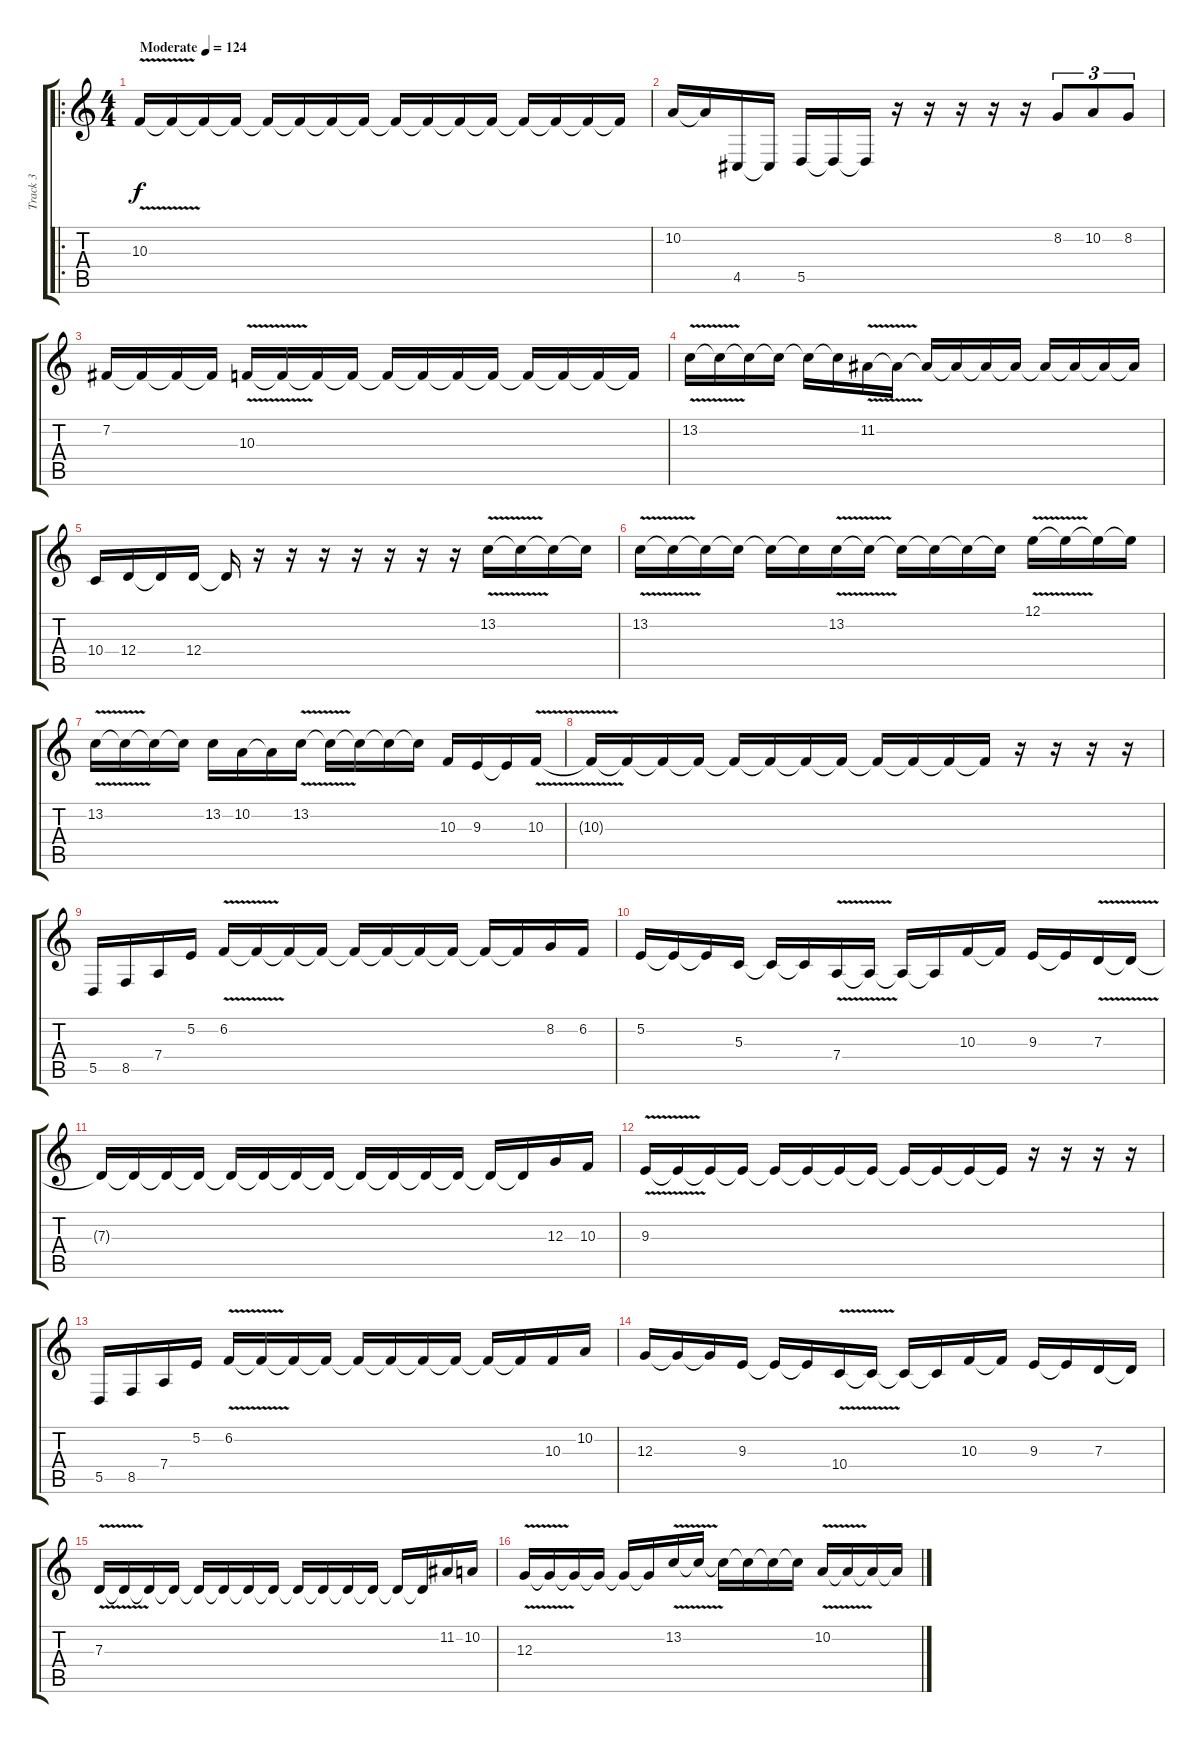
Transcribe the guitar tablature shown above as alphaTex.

\track ("Track 3" "Track 3") {instrument lead5charang}
\staff {score tabs}
\tuning (E4 B3 G3 D3 A2 E2) {hide}
\ro
\ts (4 4)
\tempo (124 "Moderate")
\clef g2
\ks c
10.3{v}.16{dy f instrument lead5charang} 10.3{t}.16 10.3{t}.16 10.3{t}.16 10.3{t}.16 10.3{t}.16 10.3{t}.16 10.3{t}.16 10.3{t}.16 10.3{t}.16 10.3{t}.16 10.3{t}.16 10.3{t}.16 10.3{t}.16 10.3{t}.16 10.3{t}.16 |
10.2.16 10.2{t}.16 4.5.16 4.5{t}.16 5.5.16 5.5{t}.16 5.5{t}.16 r.16 r.16 r.16 r.16 r.16 8.2.8{tu (3 2)} 10.2.8{tu (3 2)} 8.2.8{tu (3 2)} |
7.2.16 7.2{t}.16 7.2{t}.16 7.2{t}.16 10.3{v}.16 10.3{t}.16 10.3{t}.16 10.3{t}.16 10.3{t}.16 10.3{t}.16 10.3{t}.16 10.3{t}.16 10.3{t}.16 10.3{t}.16 10.3{t}.16 10.3{t}.16 |
13.2{v}.16 13.2{t}.16 13.2{t}.16 13.2{t}.16 13.2{t}.16 13.2{t}.16 11.2{v}.16 11.2{t}.16 11.2{t}.16 11.2{t}.16 11.2{t}.16 11.2{t}.16 11.2{t}.16 11.2{t}.16 11.2{t}.16 11.2{t}.16 |
10.4.16 12.4.16 12.4{t}.16 12.4.16 12.4{t}.16 r.16 r.16 r.16 r.16 r.16 r.16 r.16 13.2{v}.16 13.2{t}.16 13.2{t}.16 13.2{t}.16 |
13.2{v}.16 13.2{t}.16 13.2{t}.16 13.2{t}.16 13.2{t}.16 13.2{t}.16 13.2{v}.16 13.2{t}.16 13.2{t}.16 13.2{t}.16 13.2{t}.16 13.2{t}.16 12.1{v}.16 12.1{t}.16 12.1{t}.16 12.1{t}.16 |
13.2{v}.16 13.2{t}.16 13.2{t}.16 13.2{t}.16 13.2.16 10.2.16 10.2{t}.16 13.2{v}.16 13.2{t}.16 13.2{t}.16 13.2{t}.16 13.2{t}.16 10.3.16 9.3.16 9.3{t}.16 10.3{v}.16 |
10.3{t}.16 10.3{t}.16 10.3{t}.16 10.3{t}.16 10.3{t}.16 10.3{t}.16 10.3{t}.16 10.3{t}.16 10.3{t}.16 10.3{t}.16 10.3{t}.16 10.3{t}.16 r.16 r.16 r.16 r.16 |
5.5.16 8.5.16 7.4.16 5.2.16 6.2{v}.16 6.2{t}.16 6.2{t}.16 6.2{t}.16 6.2{t}.16 6.2{t}.16 6.2{t}.16 6.2{t}.16 6.2{t}.16 6.2{t}.16 8.2.16 6.2.16 |
5.2.16 5.2{t}.16 5.2{t}.16 5.3.16 5.3{t}.16 5.3{t}.16 7.4{v}.16 7.4{t}.16 7.4{t}.16 7.4{t}.16 10.3.16 10.3{t}.16 9.3.16 9.3{t}.16 7.3{v}.16 7.3{t}.16 |
7.3{t}.16 7.3{t}.16 7.3{t}.16 7.3{t}.16 7.3{t}.16 7.3{t}.16 7.3{t}.16 7.3{t}.16 7.3{t}.16 7.3{t}.16 7.3{t}.16 7.3{t}.16 7.3{t}.16 7.3{t}.16 12.3.16 10.3.16 |
9.3{v}.16 9.3{t}.16 9.3{t}.16 9.3{t}.16 9.3{t}.16 9.3{t}.16 9.3{t}.16 9.3{t}.16 9.3{t}.16 9.3{t}.16 9.3{t}.16 9.3{t}.16 r.16 r.16 r.16 r.16 |
5.5.16 8.5.16 7.4.16 5.2.16 6.2{v}.16 6.2{t}.16 6.2{t}.16 6.2{t}.16 6.2{t}.16 6.2{t}.16 6.2{t}.16 6.2{t}.16 6.2{t}.16 6.2{t}.16 10.3.16 10.2.16 |
12.3.16 12.3{t}.16 12.3{t}.16 9.3.16 9.3{t}.16 9.3{t}.16 10.4{v}.16 10.4{t}.16 10.4{t}.16 10.4{t}.16 10.3.16 10.3{t}.16 9.3.16 9.3{t}.16 7.3.16 7.3{t}.16 |
7.3{v}.16 7.3{t}.16 7.3{t}.16 7.3{t}.16 7.3{t}.16 7.3{t}.16 7.3{t}.16 7.3{t}.16 7.3{t}.16 7.3{t}.16 7.3{t}.16 7.3{t}.16 7.3{t}.16 7.3{t}.16 11.2.16 10.2.16 |
12.3{v}.16 12.3{t}.16 12.3{t}.16 12.3{t}.16 12.3{t}.16 12.3{t}.16 13.2{v}.16 13.2{t}.16 13.2{t}.16 13.2{t}.16 13.2{t}.16 13.2{t}.16 10.2{v}.16 10.2{t}.16 10.2{t}.16 10.2{t}.16
